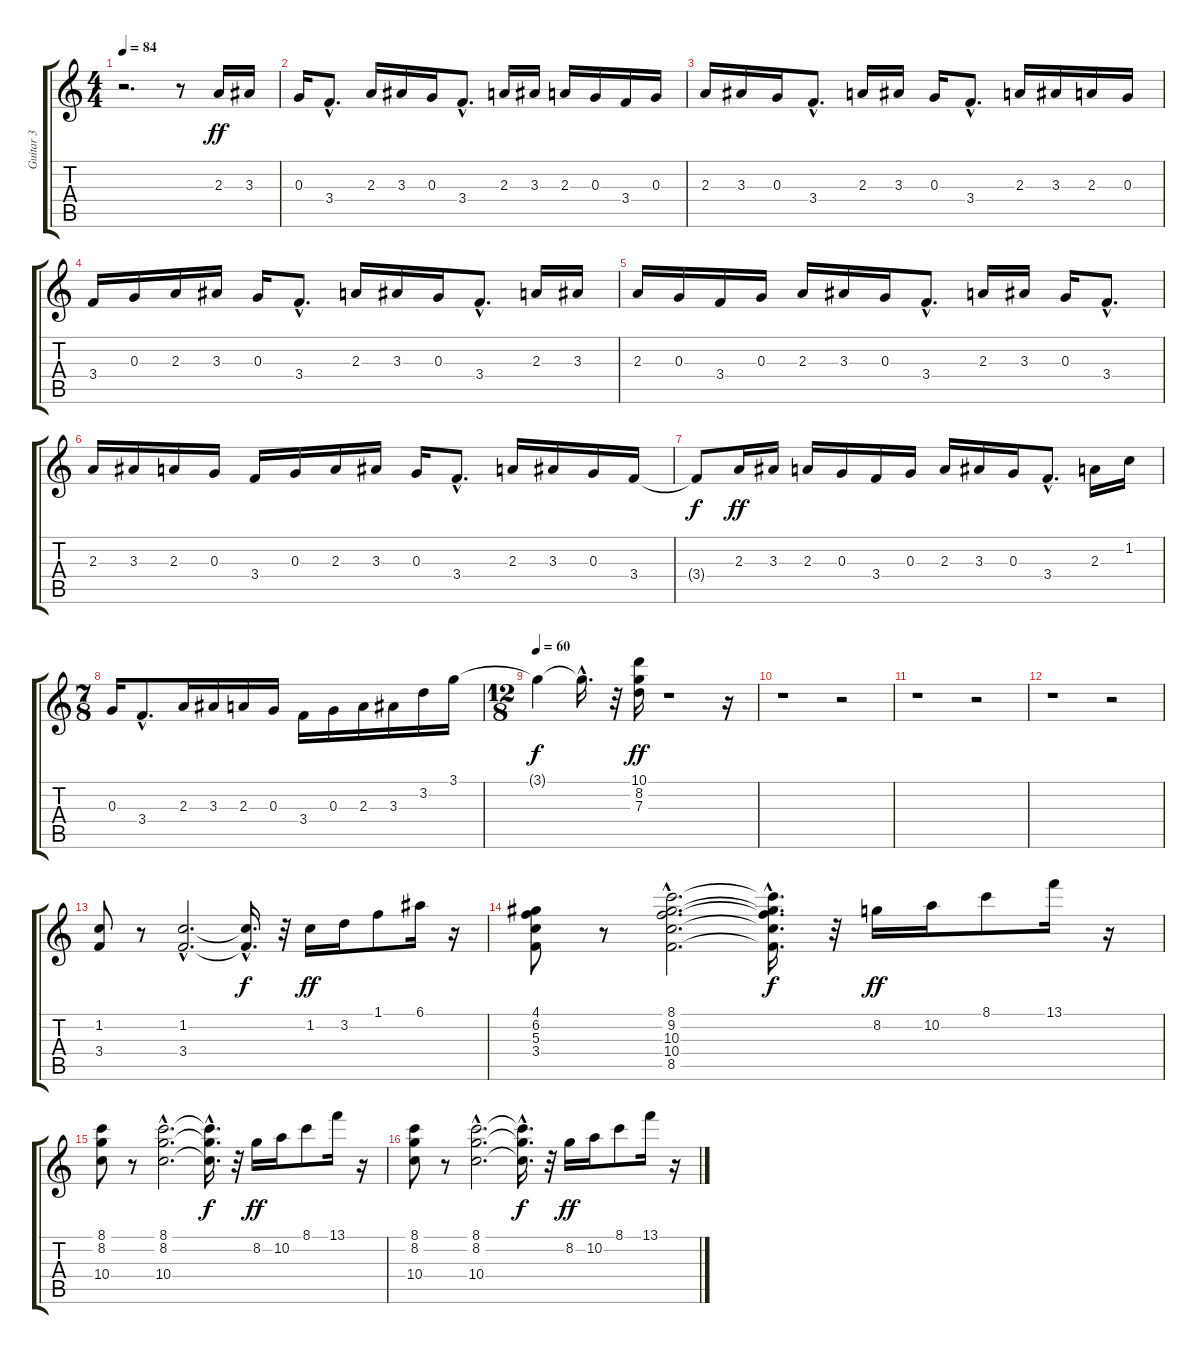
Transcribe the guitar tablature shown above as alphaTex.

\track ("Guitar 3" "Guitar 3") {instrument distortionguitar}
\staff {score tabs}
\tuning (E4 B3 G3 D3 A2 E2) {hide}
\ts (4 4)
\tempo 84
\clef g2
\ks c
r.2{d dy ff instrument distortionguitar} r.8 2.3.16 3.3.16 |
0.3.16 3.4{hac}.8{d} 2.3.16 3.3.16 0.3.16 3.4{hac}.8{d} 2.3.16 3.3.16 2.3.16 0.3.16 3.4.16 0.3.16 |
2.3.16 3.3.16 0.3.16 3.4{hac}.8{d} 2.3.16 3.3.16 0.3.16 3.4{hac}.8{d} 2.3.16 3.3.16 2.3.16 0.3.16 |
3.4.16 0.3.16 2.3.16 3.3.16 0.3.16 3.4{hac}.8{d} 2.3.16 3.3.16 0.3.16 3.4{hac}.8{d} 2.3.16 3.3.16 |
2.3.16 0.3.16 3.4.16 0.3.16 2.3.16 3.3.16 0.3.16 3.4{hac}.8{d} 2.3.16 3.3.16 0.3.16 3.4{hac}.8{d} |
2.3.16 3.3.16 2.3.16 0.3.16 3.4.16 0.3.16 2.3.16 3.3.16 0.3.16 3.4{hac}.8{d} 2.3.16 3.3.16 0.3.16 3.4.16 |
3.4{t}.8{dy f} 2.3.16{dy ff} 3.3.16 2.3.16 0.3.16 3.4.16 0.3.16 2.3.16 3.3.16 0.3.16 3.4{hac}.8{d} 2.3.16 1.2.16 |
\ts (7 8)
0.3.16 3.4{hac}.8{d} 2.3.16 3.3.16 2.3.16 0.3.16 3.4.16 0.3.16 2.3.16 3.3.16 3.2.16 3.1.16 |
\ts (12 8)
\tempo 60
3.1{t}.4{dy f} 3.1{hac t}.16{d} r.32 (10.1 8.2 7.3).16{dy ff instrument overdrivenguitar} r.1 r.16 |
r.1 r.2 |
r.1 r.2 |
r.1 r.2 |
(1.2 3.4).8 r.8 (1.2{hac} 3.4{hac}).2{d} (1.2{hac t} 3.4{hac t}).16{d dy f} r.32 1.2.16{dy ff} 3.2.16 1.1.8 6.1.16 r.16 |
(4.1 6.2 5.3 3.4).8 r.8 (8.1{hac} 9.2{hac} 10.3{hac} 10.4{hac} 8.5{hac}).2{d} (8.1{hac t} 9.2{hac t} 10.3{hac t} 10.4{hac t} 8.5{hac t}).16{d dy f} r.32 8.2.16{dy ff} 10.2.16 8.1.8 13.1.16 r.16 |
(8.1 8.2 10.4).8 r.8 (8.1{hac} 8.2{hac} 10.4{hac}).2{d} (8.1{hac t} 8.2{hac t} 10.4{hac t}).16{d dy f} r.32 8.2.16{dy ff} 10.2.16 8.1.8 13.1.16 r.16 |
(8.1 8.2 10.4).8 r.8 (8.1{hac} 8.2{hac} 10.4{hac}).2{d} (8.1{hac t} 8.2{hac t} 10.4{hac t}).16{d dy f} r.32 8.2.16{dy ff} 10.2.16 8.1.8 13.1.16 r.16
